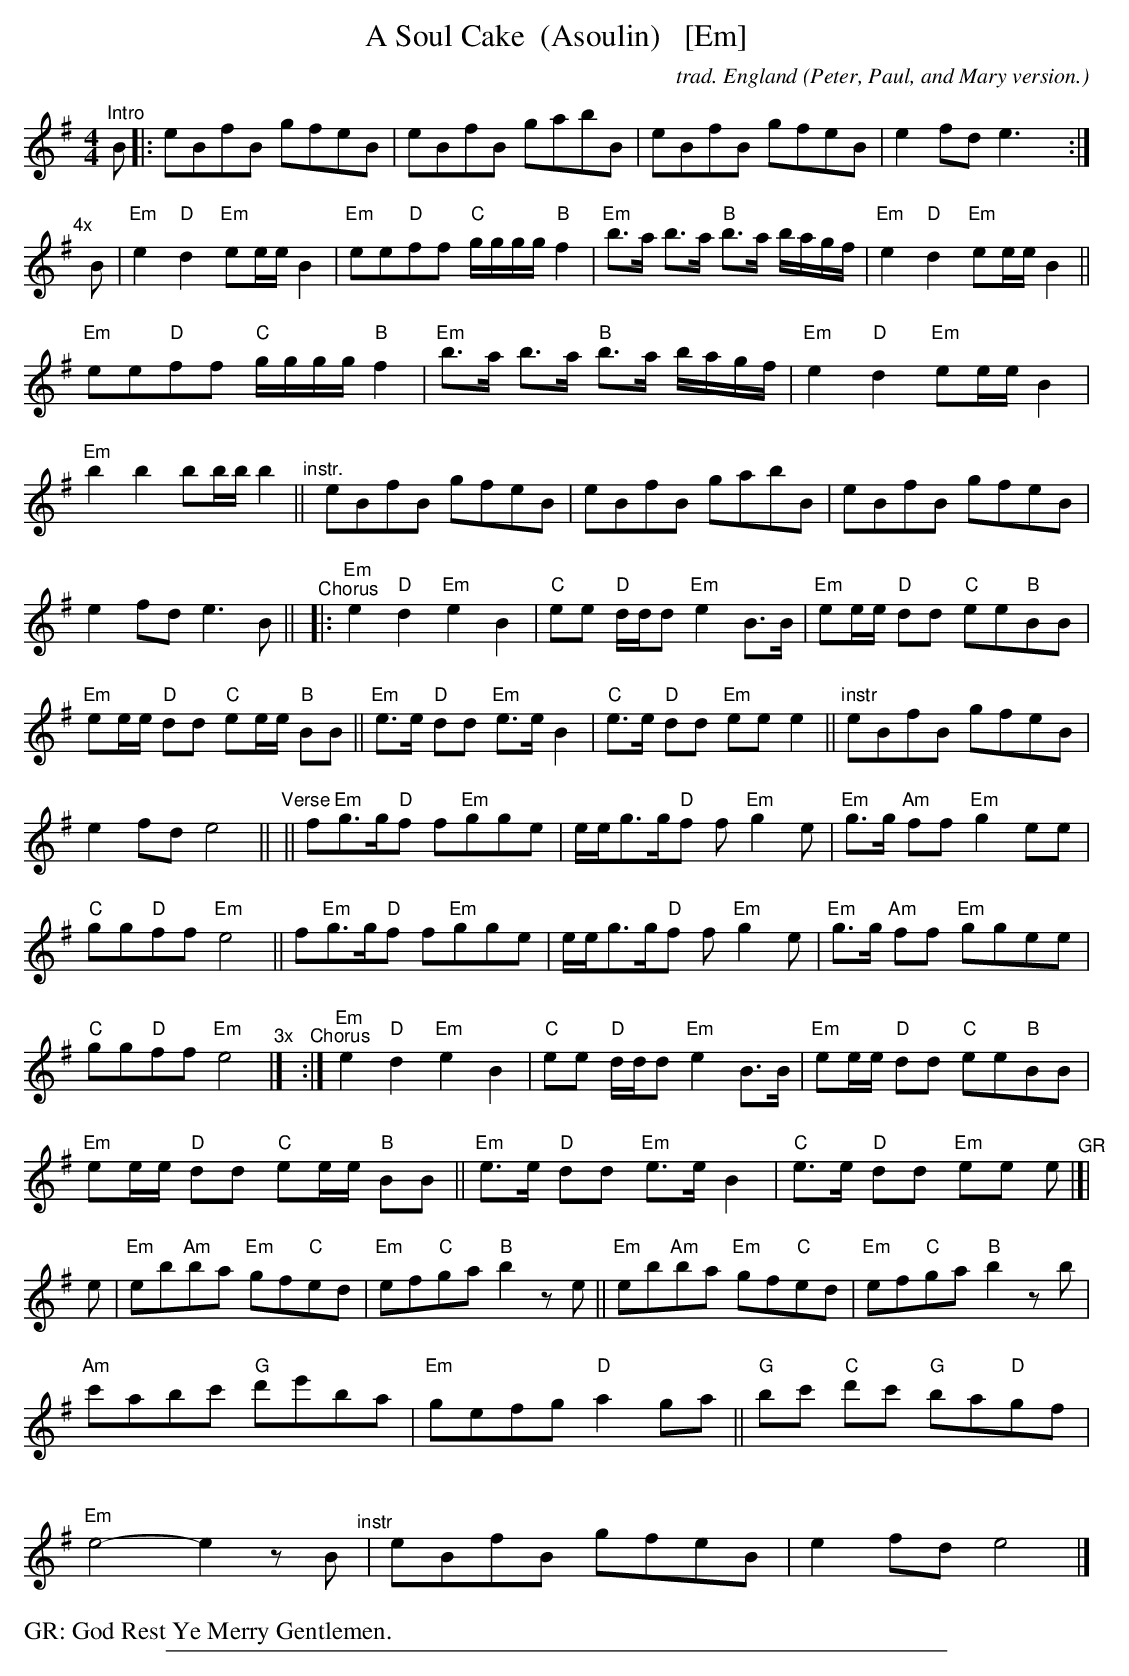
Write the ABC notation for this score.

X:1
T: A Soul Cake  (Asoulin)   [Em]
C: trad. England
O: Peter, Paul, and Mary version.
M: 4/4
L: 1/8
K: Em
"^Intro"B |: eBfB gfeB | eBfB gabB | eBfB gfeB | e2fd e3 y:| "^4x"[|]
B |\
"Em"e2"D"d2 "Em"ee/e/ B2 | "Em"ee"D"ff "C"g/g/g/g/"B"f2 | "Em"b>a b>a "B"b>a b/a/g/f/ | "Em"e2"D"d2 "Em"ee/e/ B2 ||
"Em"ee"D"ff "C"g/g/g/g/ "B"f2 | "Em"b>a b>a "B"b>a b/a/g/f/ | "Em"e2"D"d2 "Em"ee/e/ B2 | "Em"b2b2 bb/b/ b2 ||
"^instr."[|] eBfB gfeB | eBfB gabB | eBfB gfeB | e2fd e3B ||
"^Chorus"|:\
"Em"e2"D"d2 "Em"e2B2 | "C"ee "D"d/d/d "Em"e2 B>B | "Em"ee/e/ "D"dd "C"ee"B"BB | "Em"ee/e/ "D"dd "C"ee/e/ "B"BB ||
"Em"e>e "D"dd "Em"e>e B2 | "C"e>e "D"dd "Em"ee e2 || "instr"eBfB gfeB | e2fd e4 ||
"^Verse"||\
f"Em"g>g"D"f f"Em"gge | e/e/g>g"D"f f"Em"g2e | "Em"g>g "Am"ff "Em"g2ee | "C"gg"D"ff "Em"e4 ||
f"Em"g>g"D"f f"Em"gge | e/e/g>g"D"f f"Em"g2e | "Em"g>g "Am"ff "Em"ggee | "C"gg"D"ff "Em"e4 "^3x"|]
"^Chorus":|\
"Em"e2"D"d2 "Em"e2B2 | "C"ee "D"d/d/d "Em"e2 B>B | "Em"ee/e/ "D"dd "C"ee"B"BB | "Em"ee/e/ "D"dd "C"ee/e/ "B"BB ||
"Em"e>e "D"dd "Em"e>e B2 | "C"e>e "D"dd "Em"ee e "^GR"|[| e | "Em"eb"Am"ba "Em"gf"C"ed | "Em"ef"C"ga "B"b2ze ||
"Em"eb"Am"ba "Em"gf"C"ed | "Em"ef"C"ga "B"b2 zb | "Am"c'abc' "G"d'e'ba | "Em"gefg "D"a2ga ||
"G"bc' "C"d'c' "G"ba"D"gf | "Em"e4- e2zB "^instr"| eBfB gfeB | e2fd e4 |]
